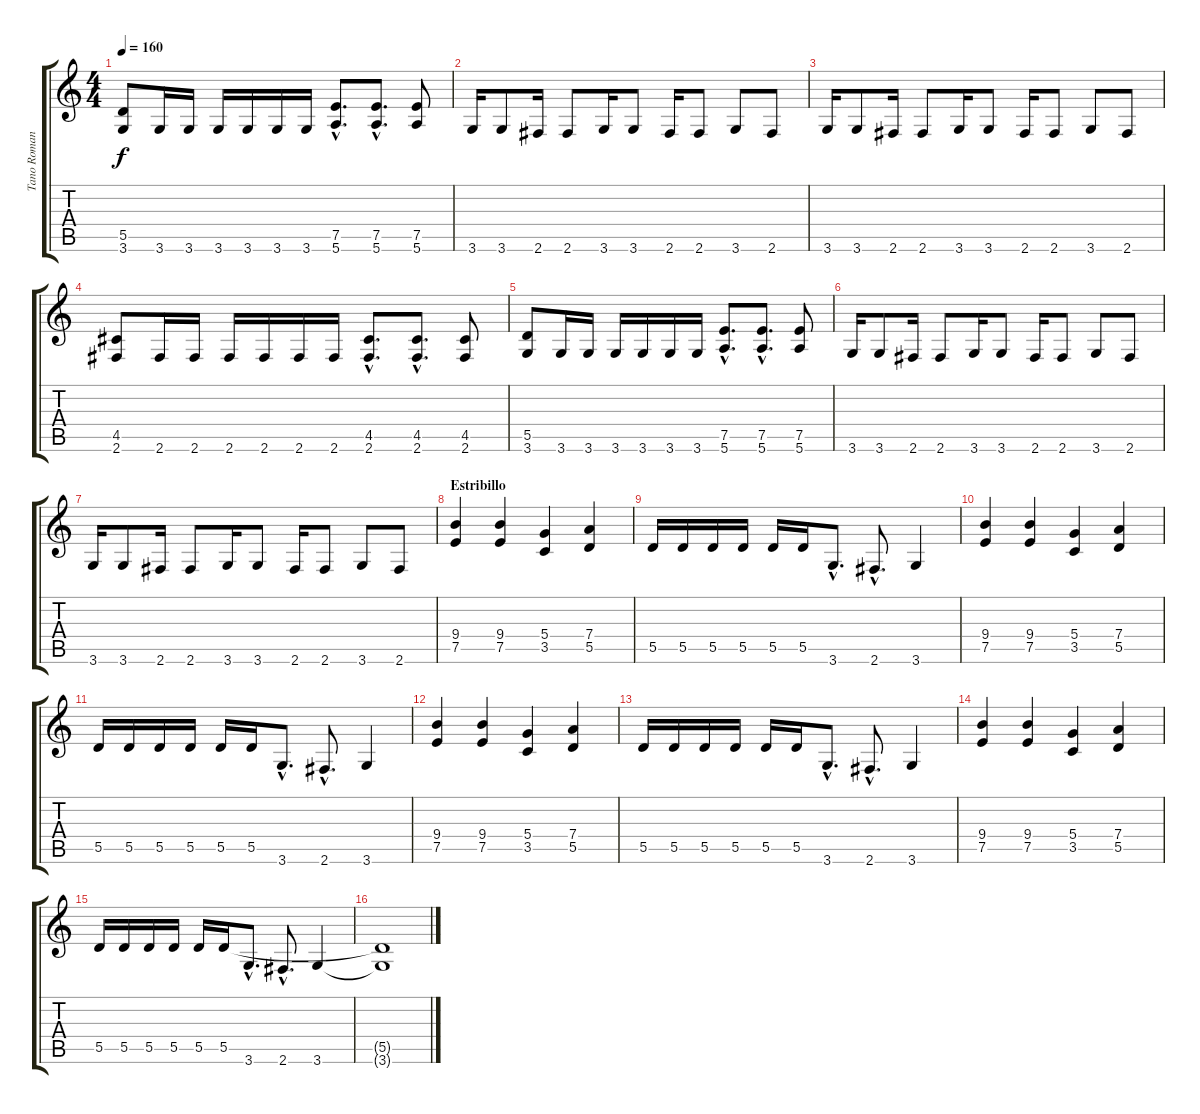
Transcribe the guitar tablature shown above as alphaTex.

\track ("Tano Romano (solo)" "Tano Roman") {instrument distortionguitar}
\staff {score tabs}
\tuning (E4 B3 G3 D3 A2 E2) {hide}
\ts (4 4)
\tempo 160
\clef g2
\ks c
(5.5 3.6).8{dy f} 3.6.16 3.6.16 3.6.16 3.6.16 3.6.16 3.6.16 (7.5{hac} 5.6{hac}).8{d} (7.5{hac} 5.6{hac}).8{d} (7.5 5.6).8 |
3.6.16 3.6.8 2.6.16 2.6.8 3.6.16 3.6.8 2.6.16 2.6.8 3.6.8 2.6.8 |
3.6.16 3.6.8 2.6.16 2.6.8 3.6.16 3.6.8 2.6.16 2.6.8 3.6.8 2.6.8 |
(4.5 2.6).8 2.6.16 2.6.16 2.6.16 2.6.16 2.6.16 2.6.16 (4.5{hac} 2.6{hac}).8{d} (4.5{hac} 2.6{hac}).8{d} (4.5 2.6).8 |
(5.5 3.6).8 3.6.16 3.6.16 3.6.16 3.6.16 3.6.16 3.6.16 (7.5{hac} 5.6{hac}).8{d} (7.5{hac} 5.6{hac}).8{d} (7.5 5.6).8 |
3.6.16 3.6.8 2.6.16 2.6.8 3.6.16 3.6.8 2.6.16 2.6.8 3.6.8 2.6.8 |
3.6.16 3.6.8 2.6.16 2.6.8 3.6.16 3.6.8 2.6.16 2.6.8 3.6.8 2.6.8 |
\section ("" "Estribillo")
(9.4 7.5).4 (9.4 7.5).4 (5.4 3.5).4 (7.4 5.5).4 |
5.5.16 5.5.16 5.5.16 5.5.16 5.5.16 5.5.16 3.6{hac}.8{d} 2.6{hac}.8{d} 3.6.4 |
(9.4 7.5).4 (9.4 7.5).4 (5.4 3.5).4 (7.4 5.5).4 |
5.5.16 5.5.16 5.5.16 5.5.16 5.5.16 5.5.16 3.6{hac}.8{d} 2.6{hac}.8{d} 3.6.4 |
(9.4 7.5).4 (9.4 7.5).4 (5.4 3.5).4 (7.4 5.5).4 |
5.5.16 5.5.16 5.5.16 5.5.16 5.5.16 5.5.16 3.6{hac}.8{d} 2.6{hac}.8{d} 3.6.4 |
(9.4 7.5).4 (9.4 7.5).4 (5.4 3.5).4 (7.4 5.5).4 |
5.5.16 5.5.16 5.5.16 5.5.16 5.5.16 5.5.16 3.6{hac}.8{d} 2.6{hac}.8{d} 3.6.4 |
(5.5{t} 3.6{t}).1
